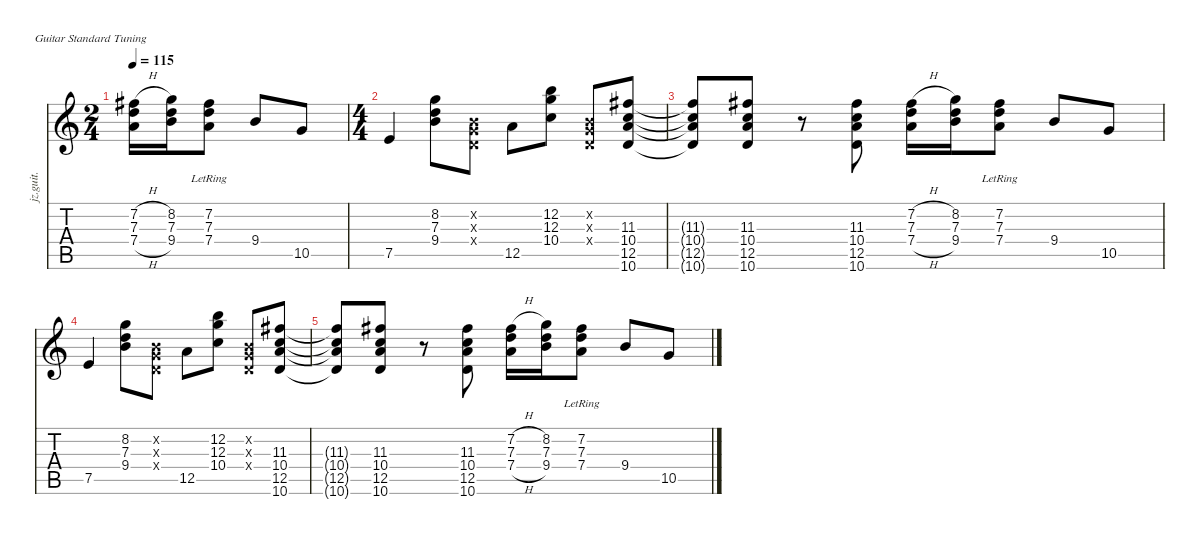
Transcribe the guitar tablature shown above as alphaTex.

\defaultSystemsLayout 4
\hideDynamics
\bracketExtendMode nobrackets
\track ("Jazz Guitar" "jz.guit.") {instrument electricguitarjazz}
\staff {score tabs}
\tuning (E4 B3 G3 D3 A2 E2)
\ts (2 4)
\beaming (8 2 2)
\tempo 115
\clef g2
\ks c
(7.4{h} 7.3 7.2{h acc #}).16{dy mf instrument electricguitarjazz beam Down} (8.2 7.3 9.4).16{beam Down} (7.2{lr acc #} 7.3{lr} 7.4).8{beam Down} 9.4.8{beam Up} 10.5.8{beam Up} |
\ts (4 4)
\beaming (8 2 2 2 2)
7.5.4{beam Up} (8.2 7.3 9.4).8{beam Down} (0.4{x} 0.3{x} 0.2{x}).8{beam Down} 12.5.8{beam Down} (10.4 12.3 12.2).8{beam Down} (0.2{x} 0.3{x} 0.4{x}).8{beam Up} (11.3{acc #} 10.4 12.5 10.6).8{beam Up} |
(11.3{t acc #} 10.4{t} 12.5{t} 10.6{t}).8{beam Up} (11.3{acc #} 10.4 12.5 10.6).8{beam Up} r.8{beam Down} (11.3{acc #} 10.4 12.5 10.6).8{beam Up} (7.4{h} 7.3 7.2{h acc #}).16{beam Down} (8.2 7.3 9.4).16{beam Down} (7.2{lr acc #} 7.3{lr} 7.4).8{beam Down} 9.4.8{beam Up} 10.5.8{beam Up} |
7.5.4{beam Up} (8.2 7.3 9.4).8{beam Down} (0.4{x} 0.3{x} 0.2{x}).8{beam Down} 12.5.8{beam Down} (10.4 12.3 12.2).8{beam Down} (0.2{x} 0.3{x} 0.4{x}).8{beam Up} (11.3{acc #} 10.4 12.5 10.6).8{beam Up} |
(11.3{t acc #} 10.4{t} 12.5{t} 10.6{t}).8{beam Up} (11.3{acc #} 10.4 12.5 10.6).8{beam Up} r.8{beam Down} (11.3{acc #} 10.4 12.5 10.6).8{beam Up} (7.4{h} 7.3 7.2{h acc #}).16{beam Down} (8.2 7.3 9.4).16{beam Down} (7.2{lr acc #} 7.3{lr} 7.4).8{beam Down} 9.4.8{beam Up} 10.5.8{beam Up}
